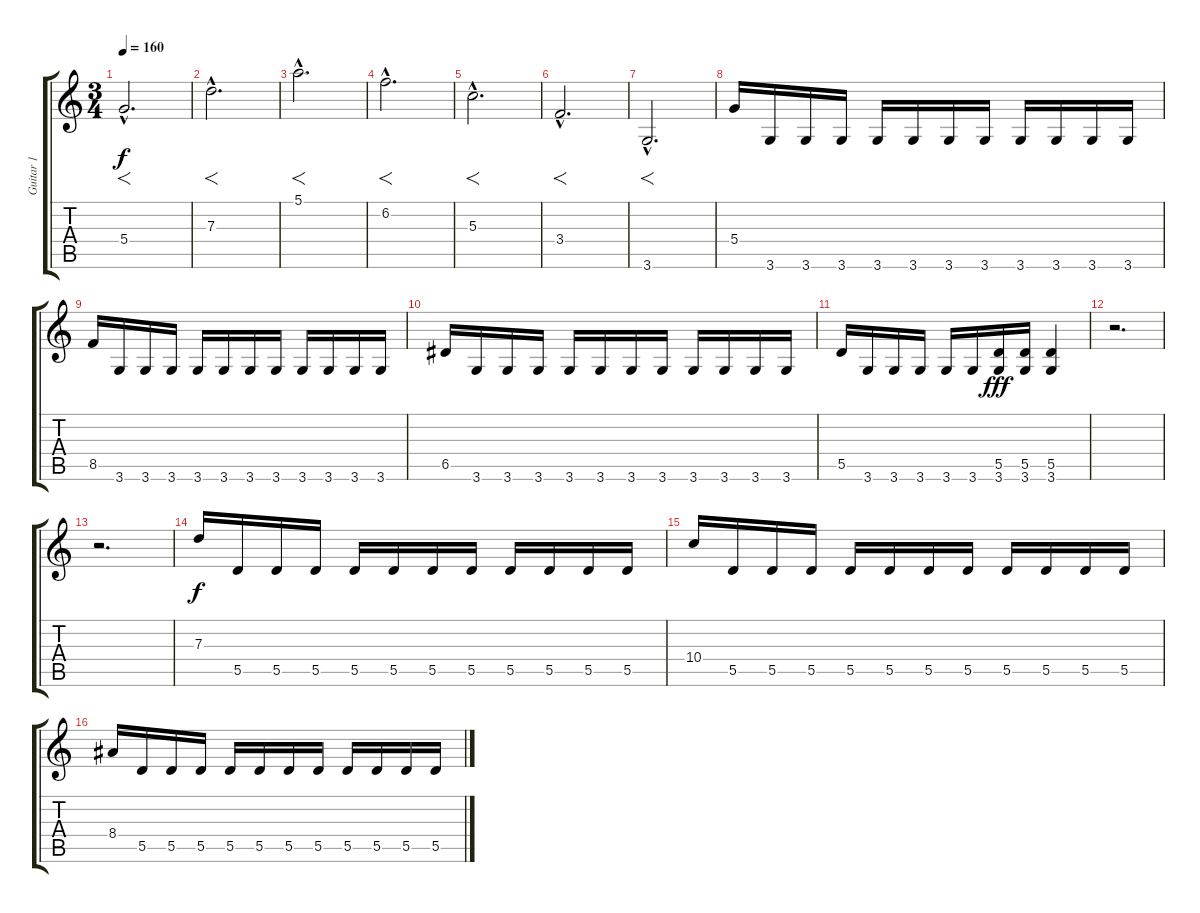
\track ("Guitar 1" "Guitar 1") {instrument overdrivenguitar}
\staff {score tabs}
\tuning (E4 B3 G3 D3 A2 E2) {hide}
\ts (3 4)
\tempo 160
\clef g2
\ks c
5.4{hac}.2{f d dy f instrument overdrivenguitar} |
7.3{hac}.2{f d} |
5.1{hac}.2{f d} |
6.2{hac}.2{f d} |
5.3{hac}.2{f d} |
3.4{hac}.2{f d} |
3.6{hac}.2{f d} |
5.4.16 3.6.16 3.6.16 3.6.16 3.6.16 3.6.16 3.6.16 3.6.16 3.6.16 3.6.16 3.6.16 3.6.16 |
8.5.16 3.6.16 3.6.16 3.6.16 3.6.16 3.6.16 3.6.16 3.6.16 3.6.16 3.6.16 3.6.16 3.6.16 |
6.5.16 3.6.16 3.6.16 3.6.16 3.6.16 3.6.16 3.6.16 3.6.16 3.6.16 3.6.16 3.6.16 3.6.16 |
5.5.16 3.6.16 3.6.16 3.6.16 3.6.16 3.6.16 (5.5 3.6).16{dy fff} (5.5 3.6).16 (5.5 3.6).4 |
r.2{d} |
r.2{d} |
7.3.16{dy f} 5.5.16 5.5.16 5.5.16 5.5.16 5.5.16 5.5.16 5.5.16 5.5.16 5.5.16 5.5.16 5.5.16 |
10.4.16 5.5.16 5.5.16 5.5.16 5.5.16 5.5.16 5.5.16 5.5.16 5.5.16 5.5.16 5.5.16 5.5.16 |
8.4.16 5.5.16 5.5.16 5.5.16 5.5.16 5.5.16 5.5.16 5.5.16 5.5.16 5.5.16 5.5.16 5.5.16
